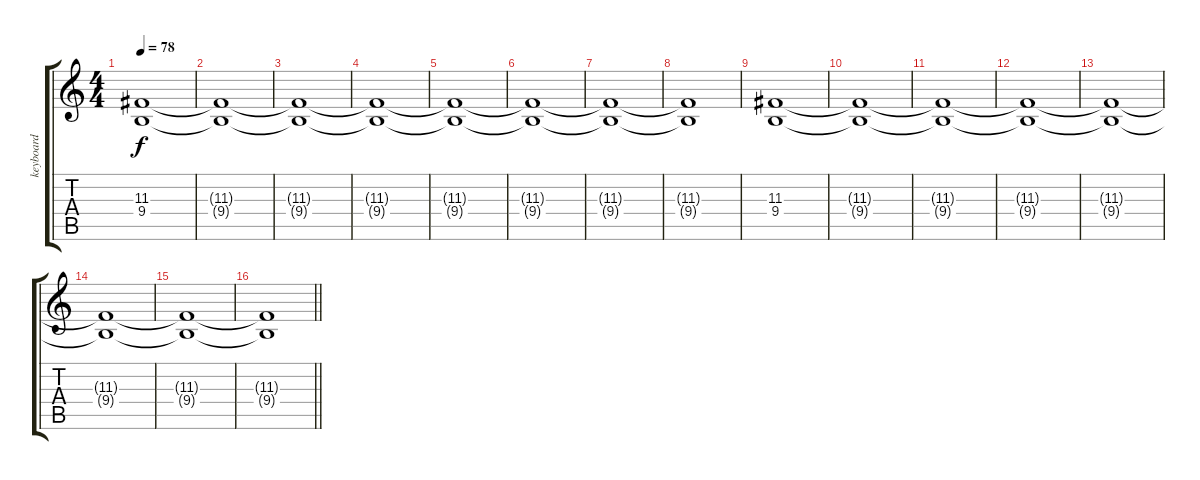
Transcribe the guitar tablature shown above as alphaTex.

\track ("keyboard" "keyboard") {instrument pad2warm}
\staff {score tabs}
\tuning (E4 B3 G3 D3 A2 E2) {hide}
\ts (4 4)
\tempo 78
\clef g2
\ks c
(11.3 9.4).1{dy f} |
(11.3{t} 9.4{t}).1 |
(11.3{t} 9.4{t}).1 |
(11.3{t} 9.4{t}).1 |
(11.3{t} 9.4{t}).1 |
(11.3{t} 9.4{t}).1 |
(11.3{t} 9.4{t}).1 |
(11.3{t} 9.4{t}).1 |
(11.3 9.4).1 |
(11.3{t} 9.4{t}).1 |
(11.3{t} 9.4{t}).1 |
(11.3{t} 9.4{t}).1 |
(11.3{t} 9.4{t}).1 |
(11.3{t} 9.4{t}).1 |
(11.3{t} 9.4{t}).1 |
\barLineRight lightlight
(11.3{t} 9.4{t}).1
